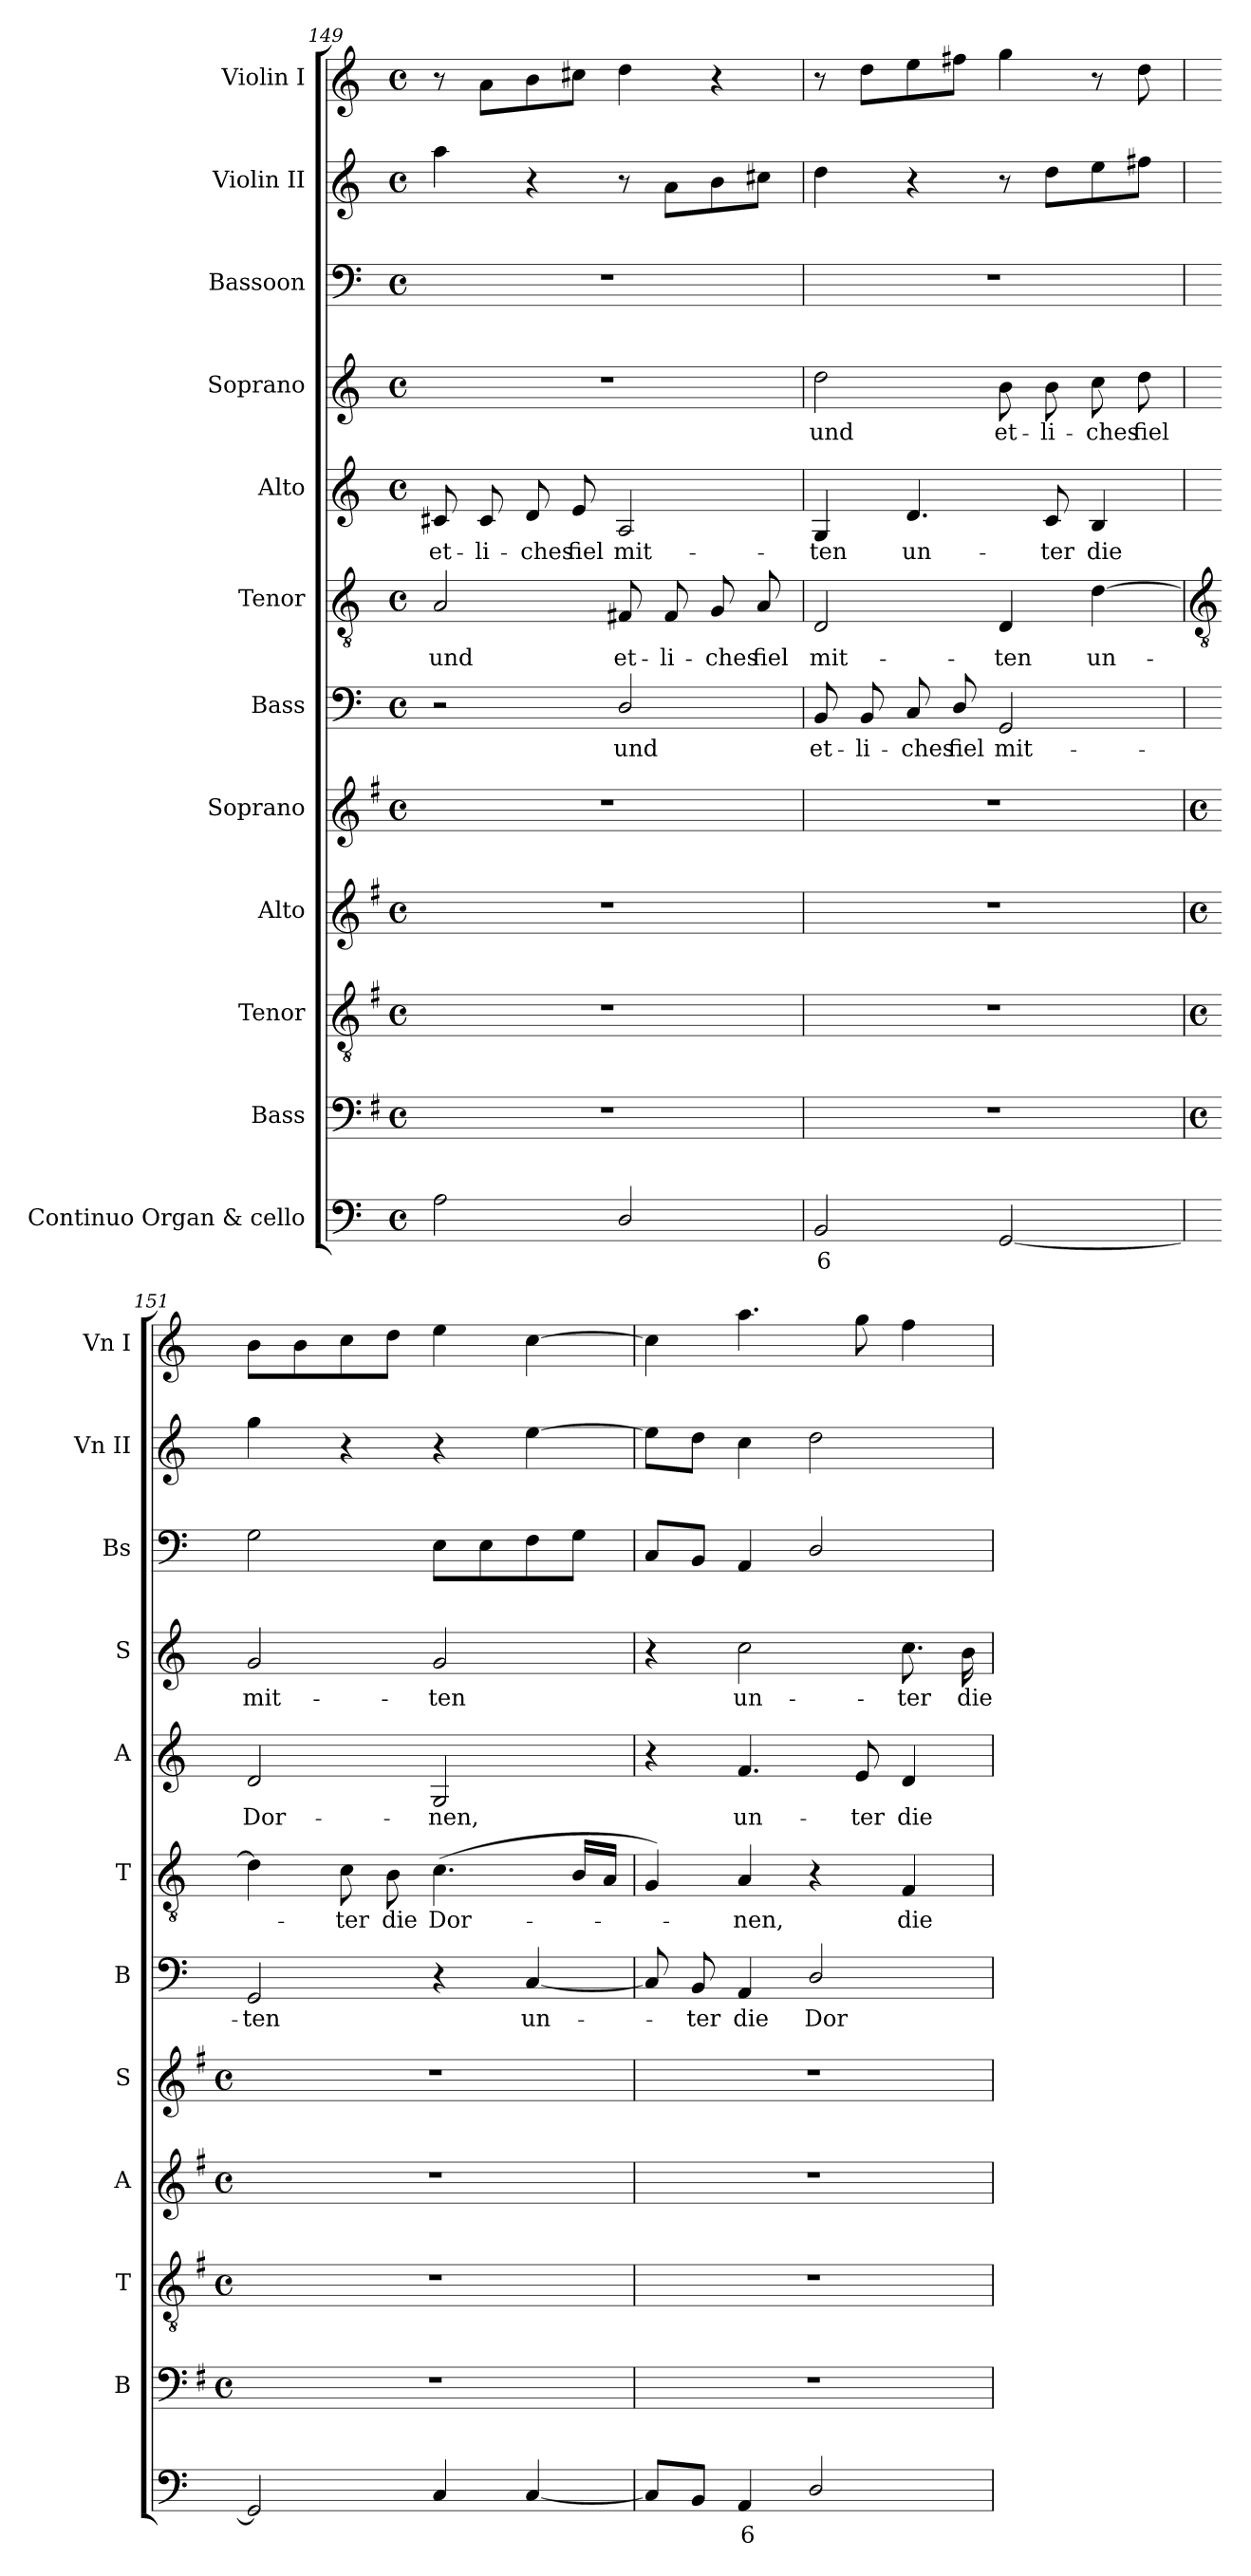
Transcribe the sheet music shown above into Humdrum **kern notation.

**kern	**text	**kern	**kern	**kern	**kern	**kern	**text	**kern	**text	**kern	**text	**kern	**text	**kern	**kern	**kern
*part12	*part12	*part11	*part10	*part9	*part8	*part7	*part7	*part6	*part6	*part5	*part5	*part4	*part4	*part3	*part2	*part1
*staff12	*staff12	*staff11	*staff10	*staff9	*staff8	*staff7	*staff7	*staff6	*staff6	*staff5	*staff5	*staff4	*staff4	*staff3	*staff2	*staff1
*I"Continuo Organ & cello	*	*I"Bass	*I"Tenor	*I"Alto	*I"Soprano	*I"Bass	*	*I"Tenor	*	*I"Alto	*	*I"Soprano	*	*I"Bassoon	*I"Violin II	*I"Violin I
*	*	*I'B	*I'T	*I'A	*I'S	*I'B	*	*I'T	*	*I'A	*	*I'S	*	*I'Bs	*I'Vn II	*I'Vn I
*clefF4	*	*clefF4	*clefGv2	*clefG2	*clefG2	*clefF4	*	*clefGv2	*	*clefG2	*	*clefG2	*	*clefF4	*clefG2	*clefG2
*	*	*ITrd4c7	*ITrd4c7	*ITrd4c7	*ITrd4c7	*	*	*	*	*	*	*	*	*	*	*
*k[]	*	*k[]	*k[]	*k[]	*k[]	*k[]	*	*k[]	*	*k[]	*	*k[]	*	*k[]	*k[]	*k[]
*C:	*	*C:	*C:	*C:	*C:	*C:	*	*C:	*	*C:	*	*C:	*	*C:	*C:	*C:
*M4/4	*	*M4/4	*M4/4	*M4/4	*M4/4	*M4/4	*	*M4/4	*	*M4/4	*	*M4/4	*	*M4/4	*M4/4	*M4/4
*met(c)	*	*met(c)	*met(c)	*met(c)	*met(c)	*met(c)	*	*met(c)	*	*met(c)	*	*met(c)	*	*met(c)	*met(c)	*met(c)
=149	=149	=149	=149	=149	=149	=149	=149	=149	=149	=149	=149	=149	=149	=149	=149	=149
!	!	!	!	!	!	!	!	!	!LO:LY:b	!	!LO:LY:b	!	!	!	!	!
2A	.	1r	1r	1r	1r	2r	.	2A	und	8c#X	et-	1r	.	1r	4aa	8r
!	!	!	!	!	!	!	!	!	!	!	!LO:LY:b	!	!	!	!	!
.	.	.	.	.	.	.	.	.	.	8c#	-li-	.	.	.	.	8aL
!	!	!	!	!	!	!	!	!	!	!	!LO:LY:b	!	!	!	!	!
.	.	.	.	.	.	.	.	.	.	8d	-ches	.	.	.	4r	8b
!	!	!	!	!	!	!	!	!	!	!	!LO:LY:b	!	!	!	!	!
.	.	.	.	.	.	.	.	.	.	8e	fiel	.	.	.	.	8cc#XJ
!	!	!	!	!	!	!	!LO:LY:b	!	!LO:LY:b	!	!LO:LY:b	!	!	!	!	!
2D/	.	.	.	.	.	2D/	und	8F#X	et-	2A	mit-	.	.	.	8r	4dd
!	!	!	!	!	!	!	!	!	!LO:LY:b	!	!	!	!	!	!	!
.	.	.	.	.	.	.	.	8F#	-li-	.	.	.	.	.	8aL	.
!	!	!	!	!	!	!	!	!	!LO:LY:b	!	!	!	!	!	!	!
.	.	.	.	.	.	.	.	8G	-ches	.	.	.	.	.	8b	4r
!	!	!	!	!	!	!	!	!	!LO:LY:b	!	!	!	!	!	!	!
.	.	.	.	.	.	.	.	8A	fiel	.	.	.	.	.	8cc#XJ	.
=150	=150	=150	=150	=150	=150	=150	=150	=150	=150	=150	=150	=150	=150	=150	=150	=150
!	!LO:LY:b	!	!	!	!	!	!LO:LY:b	!	!LO:LY:b	!	!LO:LY:b	!	!LO:LY:b	!	!	!
2BB	6	1r	1r	1r	1r	8BB	et-	2D	mit-	4G	-ten	2dd	und	1r	4dd	8r
!	!	!	!	!	!	!	!LO:LY:b	!	!	!	!	!	!	!	!	!
.	.	.	.	.	.	8BB	-li-	.	.	.	.	.	.	.	.	8ddL
!	!	!	!	!	!	!	!LO:LY:b	!	!	!	!LO:LY:b	!	!	!	!	!
.	.	.	.	.	.	8C	-ches	.	.	4.d	un-	.	.	.	4r	8ee
!	!	!	!	!	!	!	!LO:LY:b	!	!	!	!	!	!	!	!	!
.	.	.	.	.	.	8D/	fiel	.	.	.	.	.	.	.	.	8ff#XJ
!	!	!	!	!	!	!	!LO:LY:b	!	!LO:LY:b	!	!	!	!LO:LY:b	!	!	!
[2GG	.	.	.	.	.	2GG	mit-	4D	-ten	.	.	8b	et-	.	8r	4gg
!	!	!	!	!	!	!	!	!	!	!	!LO:LY:b	!	!LO:LY:b	!	!	!
.	.	.	.	.	.	.	.	.	.	8c	-ter	8b	-li-	.	8ddL	.
!	!	!	!	!	!	!	!	!	!LO:LY:b	!	!LO:LY:b	!	!LO:LY:b	!	!	!
.	.	.	.	.	.	.	.	[4d	un-	4B	die	8cc	-ches	.	8ee	8r
!	!	!	!	!	!	!	!	!	!	!	!	!	!LO:LY:b	!	!	!
.	.	.	.	.	.	.	.	.	.	.	.	8dd	fiel	.	8ff#XJ	8dd
!!LO:LB:g=z
=151	=151	=151	=151	=151	=151	=151	=151	=151	=151	=151	=151	=151	=151	=151	=151	=151
*	*	*	*	*	*	*	*	*clefGv2	*	*	*	*	*	*	*	*
*	*	*M4/4	*M4/4	*M4/4	*M4/4	*	*	*	*	*	*	*	*	*	*	*
*	*	*met(c)	*met(c)	*met(c)	*met(c)	*	*	*	*	*	*	*	*	*	*	*
!	!	!	!	!	!	!	!LO:LY:b	!	!	!	!LO:LY:b	!	!LO:LY:b	!	!	!
2GG]	.	1r	1r	1r	1r	2GG	-ten	4d]	.	2d	Dor-	2g	mit-	2G	4gg	8bL
.	.	.	.	.	.	.	.	.	.	.	.	.	.	.	.	8b
!	!	!	!	!	!	!	!	!	!LO:LY:b	!	!	!	!	!	!	!
.	.	.	.	.	.	.	.	8c	ter	.	.	.	.	.	4r	8cc
!	!	!	!	!	!	!	!	!	!LO:LY:b	!	!	!	!	!	!	!
.	.	.	.	.	.	.	.	8B	die	.	.	.	.	.	.	8ddJ
!	!	!	!	!	!	!	!	!	!LO:LY:b	!	!LO:LY:b	!	!LO:LY:b	!	!	!
4C	.	.	.	.	.	4r	.	(<4.c	Dor-	2G	-nen,	2g	-ten	8EL	4r	4ee
.	.	.	.	.	.	.	.	.	.	.	.	.	.	8E	.	.
!	!	!	!	!	!	!	!LO:LY:b	!	!	!	!	!	!	!	!	!
[4C	.	.	.	.	.	[4C	un-	.	.	.	.	.	.	8F	[4ee	[4cc
.	.	.	.	.	.	.	.	16BLL	.	.	.	.	.	8GJ	.	.
.	.	.	.	.	.	.	.	16AJJ	.	.	.	.	.	.	.	.
=152	=152	=152	=152	=152	=152	=152	=152	=152	=152	=152	=152	=152	=152	=152	=152	=152
8CL]	.	1r	1r	1r	1r	8C]	.	4G)	.	4r	.	4r	.	8CL	8eeL]	4cc]
!	!	!	!	!	!	!	!LO:LY:b	!	!	!	!	!	!	!	!	!
8BBJ	.	.	.	.	.	8BB	ter	.	.	.	.	.	.	8BBJ	8ddJ	.
!	!LO:LY:b	!	!	!	!	!	!LO:LY:b	!	!LO:LY:b	!	!LO:LY:b	!	!LO:LY:b	!	!	!
4AA	6	.	.	.	.	4AA	die	4A	nen,	4.f	un-	2cc	un-	4AA	4cc	4.aa
!	!	!	!	!	!	!	!LO:LY:b	!	!	!	!	!	!	!	!	!
2D/	.	.	.	.	.	2D/	Dor-	4r	.	.	.	.	.	2D/	2dd	.
!	!	!	!	!	!	!	!	!	!	!	!LO:LY:b	!	!	!	!	!
.	.	.	.	.	.	.	.	.	.	8e	-ter	.	.	.	.	8gg
!	!	!	!	!	!	!	!	!	!LO:LY:b	!	!LO:LY:b	!	!LO:LY:b	!	!	!
.	.	.	.	.	.	.	.	4F	die	4d	die	8.cc	-ter	.	.	4ff
!	!	!	!	!	!	!	!	!	!	!	!	!	!LO:LY:b	!	!	!
.	.	.	.	.	.	.	.	.	.	.	.	16b	die	.	.	.
=	=	=	=	=	=	=	=	=	=	=	=	=	=	=	=	=
*-	*-	*-	*-	*-	*-	*-	*-	*-	*-	*-	*-	*-	*-	*-	*-	*-
